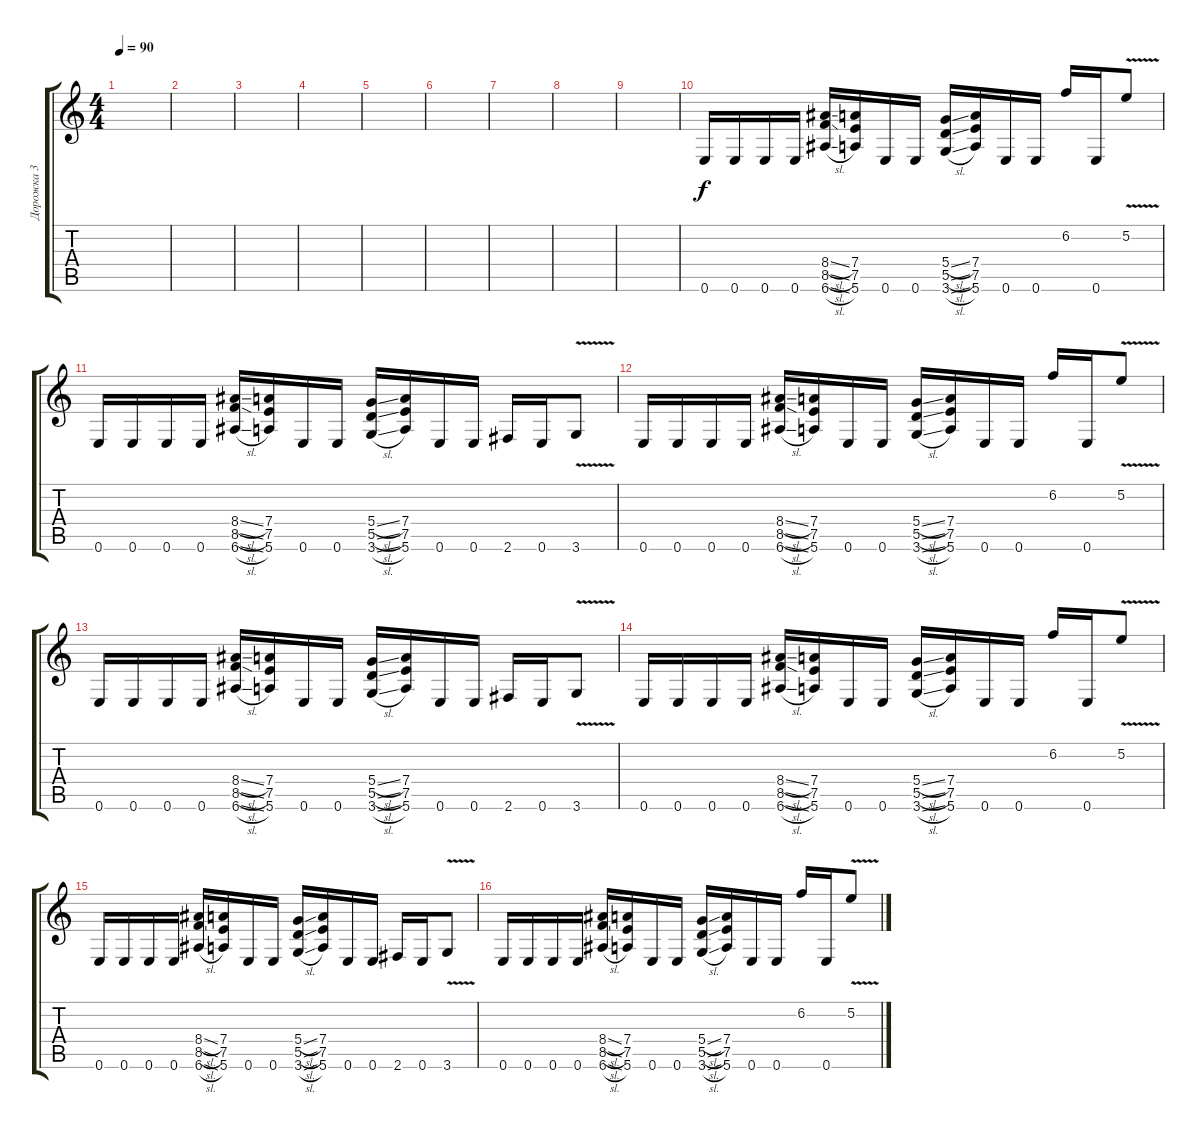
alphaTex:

\track ("Дорожка 3" "Дорожка 3") {instrument distortionguitar}
\staff {score tabs}
\tuning (E4 B3 G3 D3 A2 E2) {hide}
\ts (4 4)
\tempo 90
\clef g2
\ks c
|
|
|
|
|
|
|
|
|
0.6.16 0.6.16 0.6.16 0.6.16 (8.4{sl} 8.5{sl} 6.6{sl}).16 (7.4 7.5 5.6).16 0.6.16 0.6.16 (5.4{sl} 5.5{sl} 3.6{sl}).16 (7.4 7.5 5.6).16 0.6.16 0.6.16 6.2.16 0.6.16 5.2{v}.8 |
0.6.16 0.6.16 0.6.16 0.6.16 (8.4{sl} 8.5{sl} 6.6{sl}).16 (7.4 7.5 5.6).16 0.6.16 0.6.16 (5.4{sl} 5.5{sl} 3.6{sl}).16 (7.4 7.5 5.6).16 0.6.16 0.6.16 2.6.16 0.6.16 3.6{v}.8 |
0.6.16 0.6.16 0.6.16 0.6.16 (8.4{sl} 8.5{sl} 6.6{sl}).16 (7.4 7.5 5.6).16 0.6.16 0.6.16 (5.4{sl} 5.5{sl} 3.6{sl}).16 (7.4 7.5 5.6).16 0.6.16 0.6.16 6.2.16 0.6.16 5.2{v}.8 |
0.6.16 0.6.16 0.6.16 0.6.16 (8.4{sl} 8.5{sl} 6.6{sl}).16 (7.4 7.5 5.6).16 0.6.16 0.6.16 (5.4{sl} 5.5{sl} 3.6{sl}).16 (7.4 7.5 5.6).16 0.6.16 0.6.16 2.6.16 0.6.16 3.6{v}.8 |
0.6.16 0.6.16 0.6.16 0.6.16 (8.4{sl} 8.5{sl} 6.6{sl}).16 (7.4 7.5 5.6).16 0.6.16 0.6.16 (5.4{sl} 5.5{sl} 3.6{sl}).16 (7.4 7.5 5.6).16 0.6.16 0.6.16 6.2.16 0.6.16 5.2{v}.8 |
0.6.16 0.6.16 0.6.16 0.6.16 (8.4{sl} 8.5{sl} 6.6{sl}).16 (7.4 7.5 5.6).16 0.6.16 0.6.16 (5.4{sl} 5.5{sl} 3.6{sl}).16 (7.4 7.5 5.6).16 0.6.16 0.6.16 2.6.16 0.6.16 3.6{v}.8 |
0.6.16 0.6.16 0.6.16 0.6.16 (8.4{sl} 8.5{sl} 6.6{sl}).16 (7.4 7.5 5.6).16 0.6.16 0.6.16 (5.4{sl} 5.5{sl} 3.6{sl}).16 (7.4 7.5 5.6).16 0.6.16 0.6.16 6.2.16 0.6.16 5.2{v}.8
